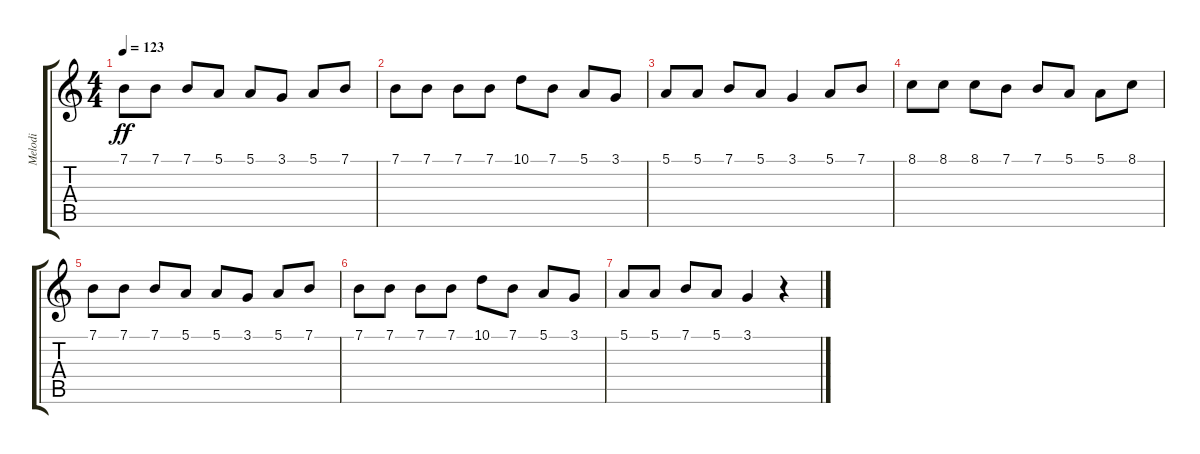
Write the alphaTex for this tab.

\track ("Melodi" "Melodi") {instrument acousticgrandpiano}
\staff {score tabs}
\tuning (E4 B3 G3 D3 A2 E2) {hide}
\ts (4 4)
\tempo 123
\clef g2
\ks c
7.1.8{dy ff} 7.1.8 7.1.8 5.1.8 5.1.8 3.1.8 5.1.8 7.1.8 |
7.1.8 7.1.8 7.1.8 7.1.8 10.1.8 7.1.8 5.1.8 3.1.8 |
5.1.8 5.1.8 7.1.8 5.1.8 3.1.4 5.1.8 7.1.8 |
8.1.8 8.1.8 8.1.8 7.1.8 7.1.8 5.1.8 5.1.8 8.1.8 |
7.1.8 7.1.8 7.1.8 5.1.8 5.1.8 3.1.8 5.1.8 7.1.8 |
7.1.8 7.1.8 7.1.8 7.1.8 10.1.8 7.1.8 5.1.8 3.1.8 |
5.1.8 5.1.8 7.1.8 5.1.8 3.1.4 r.4
